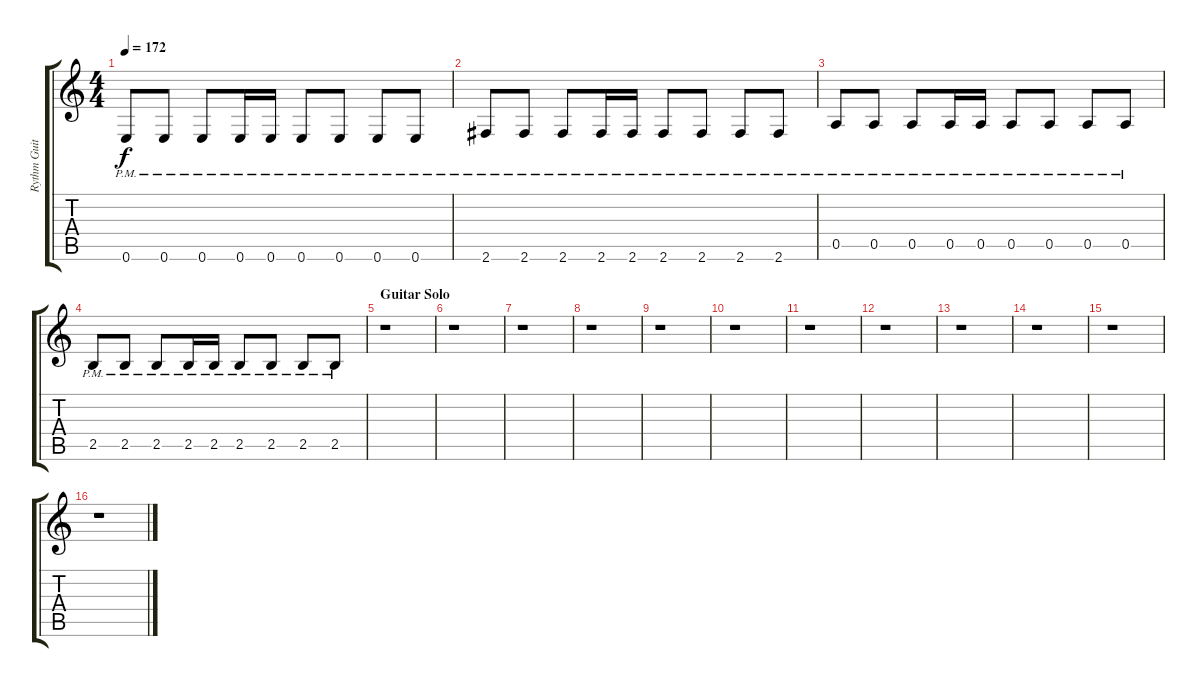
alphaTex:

\track ("Rythm Guitar 2" "Rythm Guit") {instrument distortionguitar}
\staff {score tabs}
\tuning (E4 B3 G3 D3 A2 E2) {hide}
\ts (4 4)
\tempo 172
\clef g2
\ks c
0.6{pm}.8{dy f} 0.6{pm}.8 0.6{pm}.8 0.6{pm}.16 0.6{pm}.16 0.6{pm}.8 0.6{pm}.8 0.6{pm}.8 0.6{pm}.8 |
2.6{pm}.8 2.6{pm}.8 2.6{pm}.8 2.6{pm}.16 2.6{pm}.16 2.6{pm}.8 2.6{pm}.8 2.6{pm}.8 2.6{pm}.8 |
0.5{pm}.8 0.5{pm}.8 0.5{pm}.8 0.5{pm}.16 0.5{pm}.16 0.5{pm}.8 0.5{pm}.8 0.5{pm}.8 0.5{pm}.8 |
2.5{pm}.8 2.5{pm}.8 2.5{pm}.8 2.5{pm}.16 2.5{pm}.16 2.5{pm}.8 2.5{pm}.8 2.5{pm}.8 2.5{pm}.8 |
\section ("" "Guitar Solo")
r.1 |
r.1 |
r.1 |
r.1 |
r.1 |
r.1 |
r.1 |
r.1 |
r.1 |
r.1 |
r.1 |
r.1
